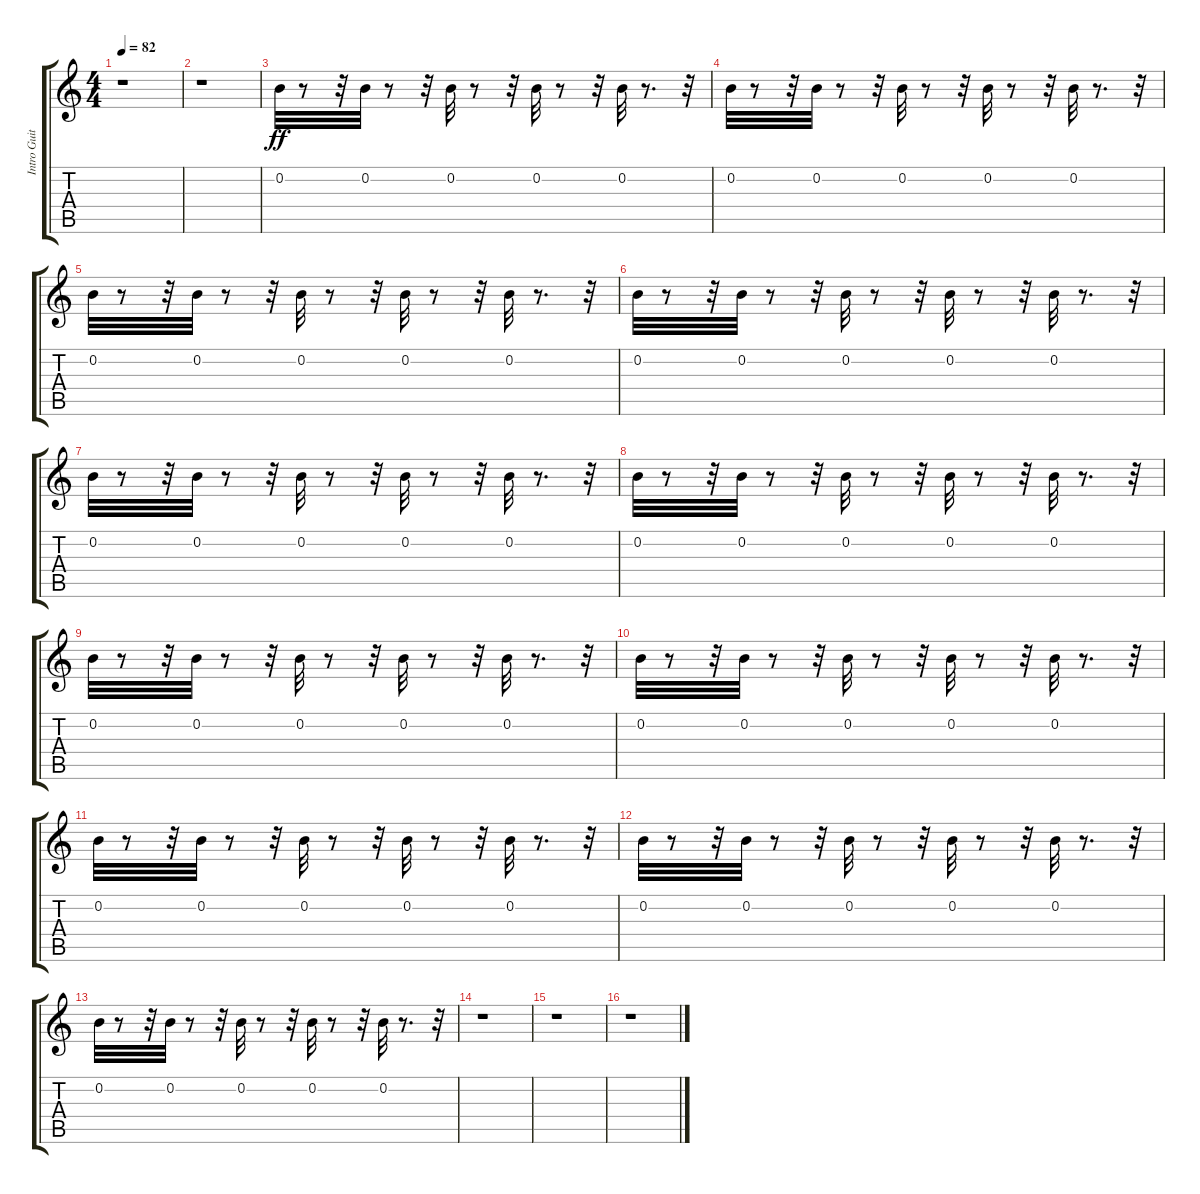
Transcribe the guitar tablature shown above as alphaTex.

\track ("Intro Guitar Noise Accents" "Intro Guit") {instrument guitarharmonics}
\staff {score tabs}
\tuning (E4 B3 G3 D3 A2 D2) {hide}
\ts (4 4)
\tempo 82
\clef g2
\ks c
r.1{dy ff instrument guitarharmonics} |
r.1 |
0.2.32 r.8 r.32 0.2.32 r.8 r.32 0.2.32 r.8 r.32 0.2.32 r.8 r.32 0.2.32 r.8{d} r.32 |
0.2.32 r.8 r.32 0.2.32 r.8 r.32 0.2.32 r.8 r.32 0.2.32 r.8 r.32 0.2.32 r.8{d} r.32 |
0.2.32 r.8 r.32 0.2.32 r.8 r.32 0.2.32 r.8 r.32 0.2.32 r.8 r.32 0.2.32 r.8{d} r.32 |
0.2.32 r.8 r.32 0.2.32 r.8 r.32 0.2.32 r.8 r.32 0.2.32 r.8 r.32 0.2.32 r.8{d} r.32 |
0.2.32 r.8 r.32 0.2.32 r.8 r.32 0.2.32 r.8 r.32 0.2.32 r.8 r.32 0.2.32 r.8{d} r.32 |
0.2.32 r.8 r.32 0.2.32 r.8 r.32 0.2.32 r.8 r.32 0.2.32 r.8 r.32 0.2.32 r.8{d} r.32 |
0.2.32 r.8 r.32 0.2.32 r.8 r.32 0.2.32 r.8 r.32 0.2.32 r.8 r.32 0.2.32 r.8{d} r.32 |
0.2.32 r.8 r.32 0.2.32 r.8 r.32 0.2.32 r.8 r.32 0.2.32 r.8 r.32 0.2.32 r.8{d} r.32 |
0.2.32 r.8 r.32 0.2.32 r.8 r.32 0.2.32 r.8 r.32 0.2.32 r.8 r.32 0.2.32 r.8{d} r.32 |
0.2.32 r.8 r.32 0.2.32 r.8 r.32 0.2.32 r.8 r.32 0.2.32 r.8 r.32 0.2.32 r.8{d} r.32 |
0.2.32 r.8 r.32 0.2.32 r.8 r.32 0.2.32 r.8 r.32 0.2.32 r.8 r.32 0.2.32 r.8{d} r.32 |
r.1 |
r.1 |
r.1
